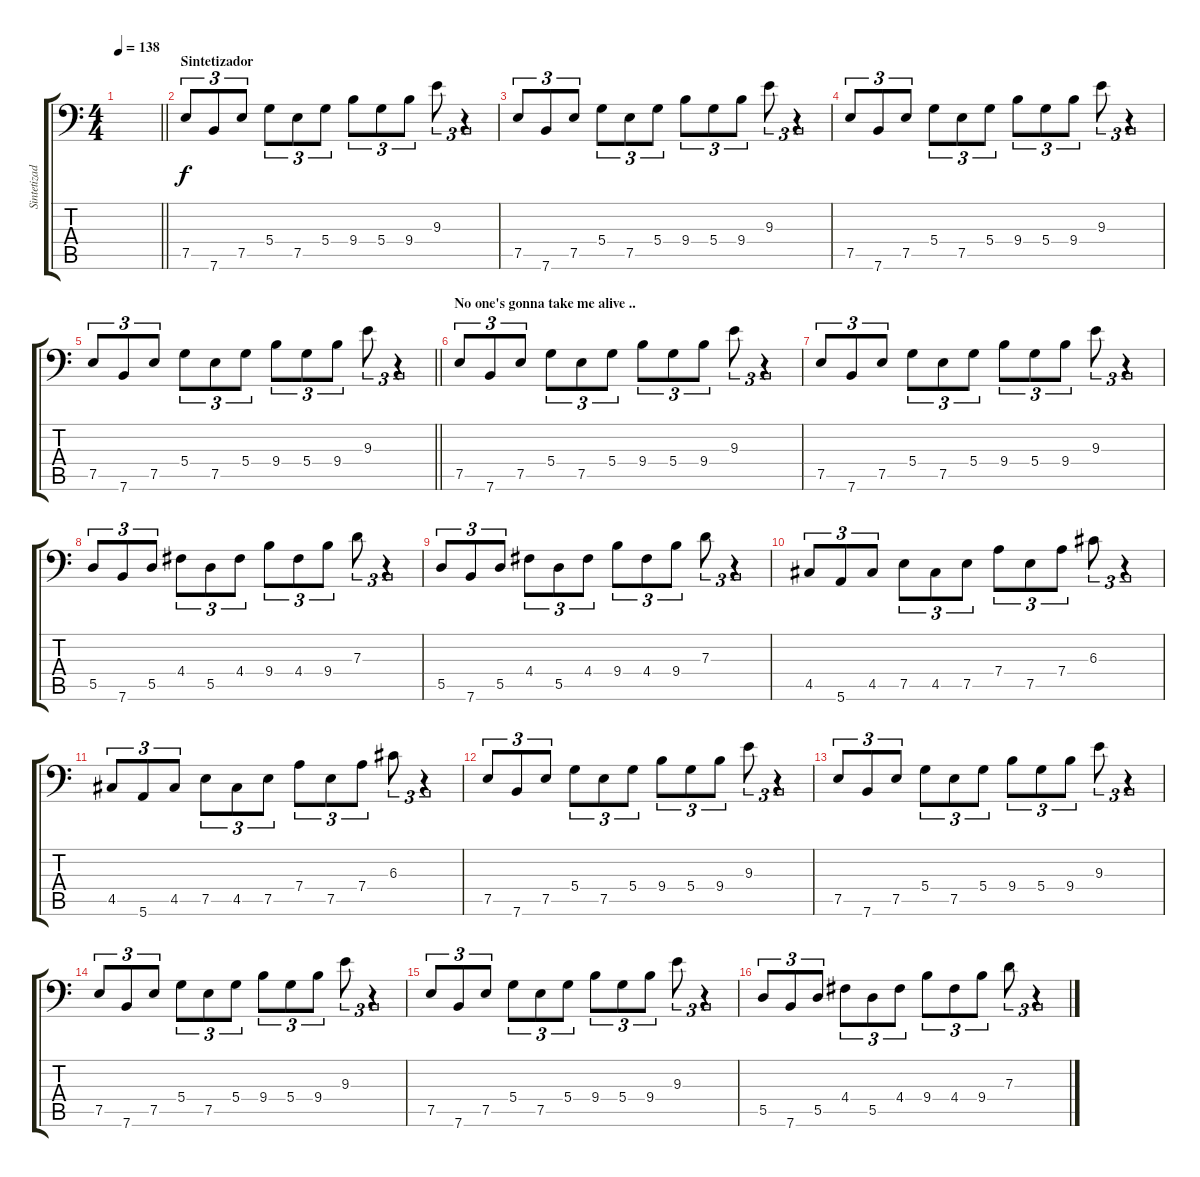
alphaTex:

\track ("Sintetizador 2" "Sintetizad") {instrument electricbassfinger}
\staff {score tabs}
\tuning (E3 B2 G2 D2 A1 E1) {hide}
\ts (4 4)
\tempo 138
\clef f4
\barLineRight lightlight
\ks c
|
\section ("" "Sintetizador")
7.5.8{tu (3 2) volume 16} 7.6.8{tu (3 2)} 7.5.8{tu (3 2)} 5.4.8{tu (3 2)} 7.5.8{tu (3 2)} 5.4.8{tu (3 2)} 9.4.8{tu (3 2)} 5.4.8{tu (3 2)} 9.4.8{tu (3 2)} 9.3.8{tu (3 2)} r.4{tu (3 2)} |
7.5.8{tu (3 2)} 7.6.8{tu (3 2)} 7.5.8{tu (3 2)} 5.4.8{tu (3 2)} 7.5.8{tu (3 2)} 5.4.8{tu (3 2)} 9.4.8{tu (3 2)} 5.4.8{tu (3 2)} 9.4.8{tu (3 2)} 9.3.8{tu (3 2)} r.4{tu (3 2)} |
7.5.8{tu (3 2)} 7.6.8{tu (3 2)} 7.5.8{tu (3 2)} 5.4.8{tu (3 2)} 7.5.8{tu (3 2)} 5.4.8{tu (3 2)} 9.4.8{tu (3 2)} 5.4.8{tu (3 2)} 9.4.8{tu (3 2)} 9.3.8{tu (3 2)} r.4{tu (3 2)} |
\barLineRight lightlight
7.5.8{tu (3 2)} 7.6.8{tu (3 2)} 7.5.8{tu (3 2)} 5.4.8{tu (3 2)} 7.5.8{tu (3 2)} 5.4.8{tu (3 2)} 9.4.8{tu (3 2)} 5.4.8{tu (3 2)} 9.4.8{tu (3 2)} 9.3.8{tu (3 2)} r.4{tu (3 2)} |
\section ("" "No one's gonna take me alive ..")
7.5.8{tu (3 2)} 7.6.8{tu (3 2)} 7.5.8{tu (3 2)} 5.4.8{tu (3 2)} 7.5.8{tu (3 2)} 5.4.8{tu (3 2)} 9.4.8{tu (3 2)} 5.4.8{tu (3 2)} 9.4.8{tu (3 2)} 9.3.8{tu (3 2)} r.4{tu (3 2)} |
7.5.8{tu (3 2)} 7.6.8{tu (3 2)} 7.5.8{tu (3 2)} 5.4.8{tu (3 2)} 7.5.8{tu (3 2)} 5.4.8{tu (3 2)} 9.4.8{tu (3 2)} 5.4.8{tu (3 2)} 9.4.8{tu (3 2)} 9.3.8{tu (3 2)} r.4{tu (3 2)} |
5.5.8{tu (3 2)} 7.6.8{tu (3 2)} 5.5.8{tu (3 2)} 4.4.8{tu (3 2)} 5.5.8{tu (3 2)} 4.4.8{tu (3 2)} 9.4.8{tu (3 2)} 4.4.8{tu (3 2)} 9.4.8{tu (3 2)} 7.3.8{tu (3 2)} r.4{tu (3 2)} |
5.5.8{tu (3 2)} 7.6.8{tu (3 2)} 5.5.8{tu (3 2)} 4.4.8{tu (3 2)} 5.5.8{tu (3 2)} 4.4.8{tu (3 2)} 9.4.8{tu (3 2)} 4.4.8{tu (3 2)} 9.4.8{tu (3 2)} 7.3.8{tu (3 2)} r.4{tu (3 2)} |
4.5.8{tu (3 2)} 5.6.8{tu (3 2)} 4.5.8{tu (3 2)} 7.5.8{tu (3 2)} 4.5.8{tu (3 2)} 7.5.8{tu (3 2)} 7.4.8{tu (3 2)} 7.5.8{tu (3 2)} 7.4.8{tu (3 2)} 6.3.8{tu (3 2)} r.4{tu (3 2)} |
4.5.8{tu (3 2)} 5.6.8{tu (3 2)} 4.5.8{tu (3 2)} 7.5.8{tu (3 2)} 4.5.8{tu (3 2)} 7.5.8{tu (3 2)} 7.4.8{tu (3 2)} 7.5.8{tu (3 2)} 7.4.8{tu (3 2)} 6.3.8{tu (3 2)} r.4{tu (3 2)} |
7.5.8{tu (3 2)} 7.6.8{tu (3 2)} 7.5.8{tu (3 2)} 5.4.8{tu (3 2)} 7.5.8{tu (3 2)} 5.4.8{tu (3 2)} 9.4.8{tu (3 2)} 5.4.8{tu (3 2)} 9.4.8{tu (3 2)} 9.3.8{tu (3 2)} r.4{tu (3 2)} |
7.5.8{tu (3 2)} 7.6.8{tu (3 2)} 7.5.8{tu (3 2)} 5.4.8{tu (3 2)} 7.5.8{tu (3 2)} 5.4.8{tu (3 2)} 9.4.8{tu (3 2)} 5.4.8{tu (3 2)} 9.4.8{tu (3 2)} 9.3.8{tu (3 2)} r.4{tu (3 2)} |
7.5.8{tu (3 2)} 7.6.8{tu (3 2)} 7.5.8{tu (3 2)} 5.4.8{tu (3 2)} 7.5.8{tu (3 2)} 5.4.8{tu (3 2)} 9.4.8{tu (3 2)} 5.4.8{tu (3 2)} 9.4.8{tu (3 2)} 9.3.8{tu (3 2)} r.4{tu (3 2)} |
7.5.8{tu (3 2)} 7.6.8{tu (3 2)} 7.5.8{tu (3 2)} 5.4.8{tu (3 2)} 7.5.8{tu (3 2)} 5.4.8{tu (3 2)} 9.4.8{tu (3 2)} 5.4.8{tu (3 2)} 9.4.8{tu (3 2)} 9.3.8{tu (3 2)} r.4{tu (3 2)} |
5.5.8{tu (3 2)} 7.6.8{tu (3 2)} 5.5.8{tu (3 2)} 4.4.8{tu (3 2)} 5.5.8{tu (3 2)} 4.4.8{tu (3 2)} 9.4.8{tu (3 2)} 4.4.8{tu (3 2)} 9.4.8{tu (3 2)} 7.3.8{tu (3 2)} r.4{tu (3 2)}
